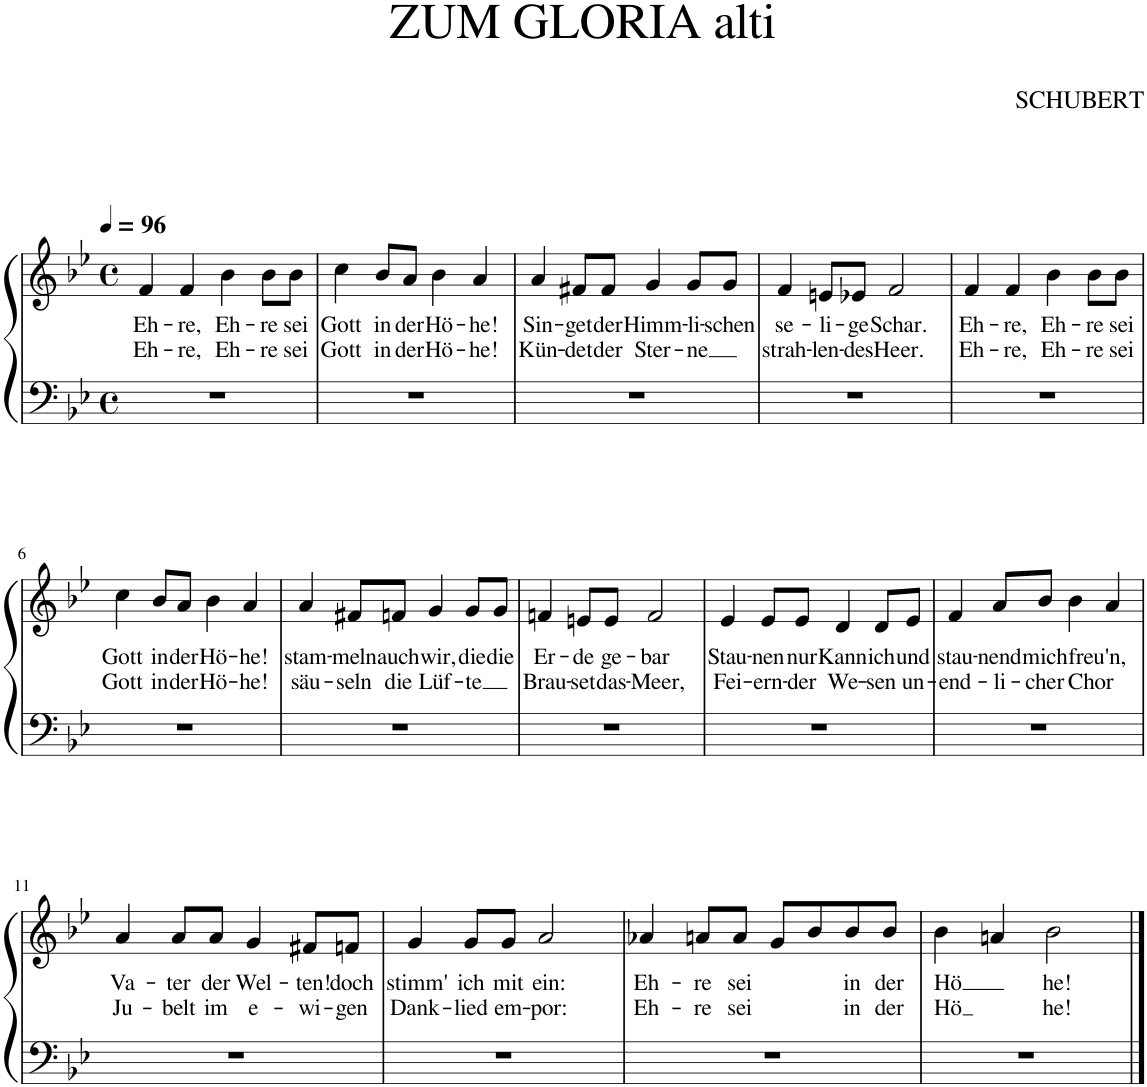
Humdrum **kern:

**kern	**kern	**text	**text
*part1	*part1	*part1	*part1
*staff2	*staff1	*staff1	*staff1
*I"Piano	*	*	*
*I'Pno.	*	*	*
*clefF4	*clefG2	*	*
*k[b-e-]	*k[b-e-]	*	*
*M4/4	*M4/4	*	*
*met(c)	*met(c)	*	*
*MM96	*MM96	*	*
=1	=1	=1	=1
!	!	!LO:LY:b	!LO:LY:b
1r	4f/	Eh-	Eh-
!	!	!LO:LY:b	!LO:LY:b
.	4f/	-re,	-re,
!	!	!LO:LY:b	!LO:LY:b
.	4b-\	Eh-	Eh-
!	!	!LO:LY:b	!LO:LY:b
.	8b-\L	-re	-re
!	!	!LO:LY:b	!LO:LY:b
.	8b-\J	sei	sei
=2	=2	=2	=2
!	!	!LO:LY:b	!LO:LY:b
1r	4cc\	Gott	Gott
!	!	!LO:LY:b	!LO:LY:b
.	8b-/L	in	in
!	!	!LO:LY:b	!LO:LY:b
.	8a/J	der	der
!	!	!LO:LY:b	!LO:LY:b
.	4b-\	Hö-	Hö-
!	!	!LO:LY:b	!LO:LY:b
.	4a/	-he!	-he!
=3	=3	=3	=3
!	!	!LO:LY:b	!LO:LY:b
1r	4a/	Sin-	Kün-
!	!	!LO:LY:b	!LO:LY:b
.	8f#X/L	-get	-det
!	!	!LO:LY:b	!LO:LY:b
.	8f#/J	der	der
!	!	!LO:LY:b	!LO:LY:b
.	4g/	Himm-	Ster-
!	!	!LO:LY:b	!LO:LY:b
.	8g/L	-li-	-ne
!	!	!LO:LY:b	!
.	8g/J	-schen	.
=4	=4	=4	=4
!	!	!LO:LY:b	!LO:LY:b
1r	4f/	se-	strah-
!	!	!LO:LY:b	!LO:LY:b
.	8en/L	-li-	-len-
!	!	!LO:LY:b	!LO:LY:b
.	8e-X/J	-ge	-des
!	!	!LO:LY:b	!LO:LY:b
.	2f/	Schar.	Heer.
=5	=5	=5	=5
!	!	!LO:LY:b	!LO:LY:b
1r	4f/	Eh-	Eh-
!	!	!LO:LY:b	!LO:LY:b
.	4f/	-re,	-re,
!	!	!LO:LY:b	!LO:LY:b
.	4b-\	Eh-	Eh-
!	!	!LO:LY:b	!LO:LY:b
.	8b-\L	-re	-re
!	!	!LO:LY:b	!LO:LY:b
.	8b-\J	sei	sei
!!LO:LB:g=z
=6	=6	=6	=6
!	!	!LO:LY:b	!LO:LY:b
1r	4cc\	Gott	Gott
!	!	!LO:LY:b	!LO:LY:b
.	8b-/L	in	in
!	!	!LO:LY:b	!LO:LY:b
.	8a/J	der	der
!	!	!LO:LY:b	!LO:LY:b
.	4b-\	Hö-	Hö-
!	!	!LO:LY:b	!LO:LY:b
.	4a/	-he!	-he!
=7	=7	=7	=7
!	!	!LO:LY:b	!LO:LY:b
1r	4a/	stam-	säu-
!	!	!LO:LY:b	!LO:LY:b
.	8f#X/L	-meln	-seln
!	!	!LO:LY:b	!LO:LY:b
.	8fn/J	auch	die
!	!	!LO:LY:b	!LO:LY:b
.	4g/	wir,	Lüf-
!	!	!LO:LY:b	!LO:LY:b
.	8g/L	die	-te
!	!	!LO:LY:b	!
.	8g/J	die	.
=8	=8	=8	=8
!	!	!LO:LY:b	!LO:LY:b
1r	4fn/	Er-	Brau-
!	!	!LO:LY:b	!LO:LY:b
.	8en/L	-de	-set
!	!	!LO:LY:b	!LO:LY:b
.	8e/J	ge-	das-
!	!	!LO:LY:b	!LO:LY:b
.	2f/	-bar	-Meer,
=9	=9	=9	=9
!	!	!LO:LY:b	!LO:LY:b
1r	4e-/	Stau-	Fei-
!	!	!LO:LY:b	!LO:LY:b
.	8e-/L	-nen	-ern-
!	!	!LO:LY:b	!LO:LY:b
.	8e-/J	nur	-der
!	!	!LO:LY:b	!LO:LY:b
.	4d/	Kann	We-
!	!	!LO:LY:b	!LO:LY:b
.	8d/L	ich	-sen
!	!	!LO:LY:b	!LO:LY:b
.	8e-/J	und	un-
=10	=10	=10	=10
!	!	!LO:LY:b	!LO:LY:b
1r	4f/	stau-	-end-
!	!	!LO:LY:b	!LO:LY:b
.	8a/L	-nend	-li-
!	!	!LO:LY:b	!LO:LY:b
.	8b-/J	mich	-cher
!	!	!LO:LY:b	!LO:LY:b
.	4b-\	freu'n,	Chor
.	4a/	.	.
!!LO:LB:g=z
=11	=11	=11	=11
!	!	!LO:LY:b	!LO:LY:b
1r	4a/	Va-	Ju-
!	!	!LO:LY:b	!LO:LY:b
.	8a/L	-ter	-belt
!	!	!LO:LY:b	!LO:LY:b
.	8a/J	der	im
!	!	!LO:LY:b	!LO:LY:b
.	4g/	Wel-	e-
!	!	!LO:LY:b	!LO:LY:b
.	8f#X/L	-ten!	-wi-
!	!	!LO:LY:b	!LO:LY:b
.	8fn/J	doch	-gen
=12	=12	=12	=12
!	!	!LO:LY:b	!LO:LY:b
1r	4g/	stimm'	Dank-
!	!	!LO:LY:b	!LO:LY:b
.	8g/L	ich	-lied
!	!	!LO:LY:b	!LO:LY:b
.	8g/J	mit	em-
!	!	!LO:LY:b	!LO:LY:b
.	2a/	ein:	-por:
=13	=13	=13	=13
!	!	!LO:LY:b	!LO:LY:b
1r	4a-X/	Eh-	Eh-
!	!	!LO:LY:b	!LO:LY:b
.	8an/L	-re	-re
!	!	!LO:LY:b	!LO:LY:b
.	8a/J	sei	sei
.	8g/L	.	.
.	8b-/	.	.
!	!	!LO:LY:b	!LO:LY:b
.	8b-/	in	-in
!	!	!LO:LY:b	!LO:LY:b
.	8b-/J	der	der
=14	=14	=14	=14
!	!	!LO:LY:b	!LO:LY:b
1r	4b-\	Hö	-Hö
.	4an/	.	.
!	!	!LO:LY:b	!LO:LY:b
.	2b-\	he!	he!
==	==	==	==
*-	*-	*-	*-
